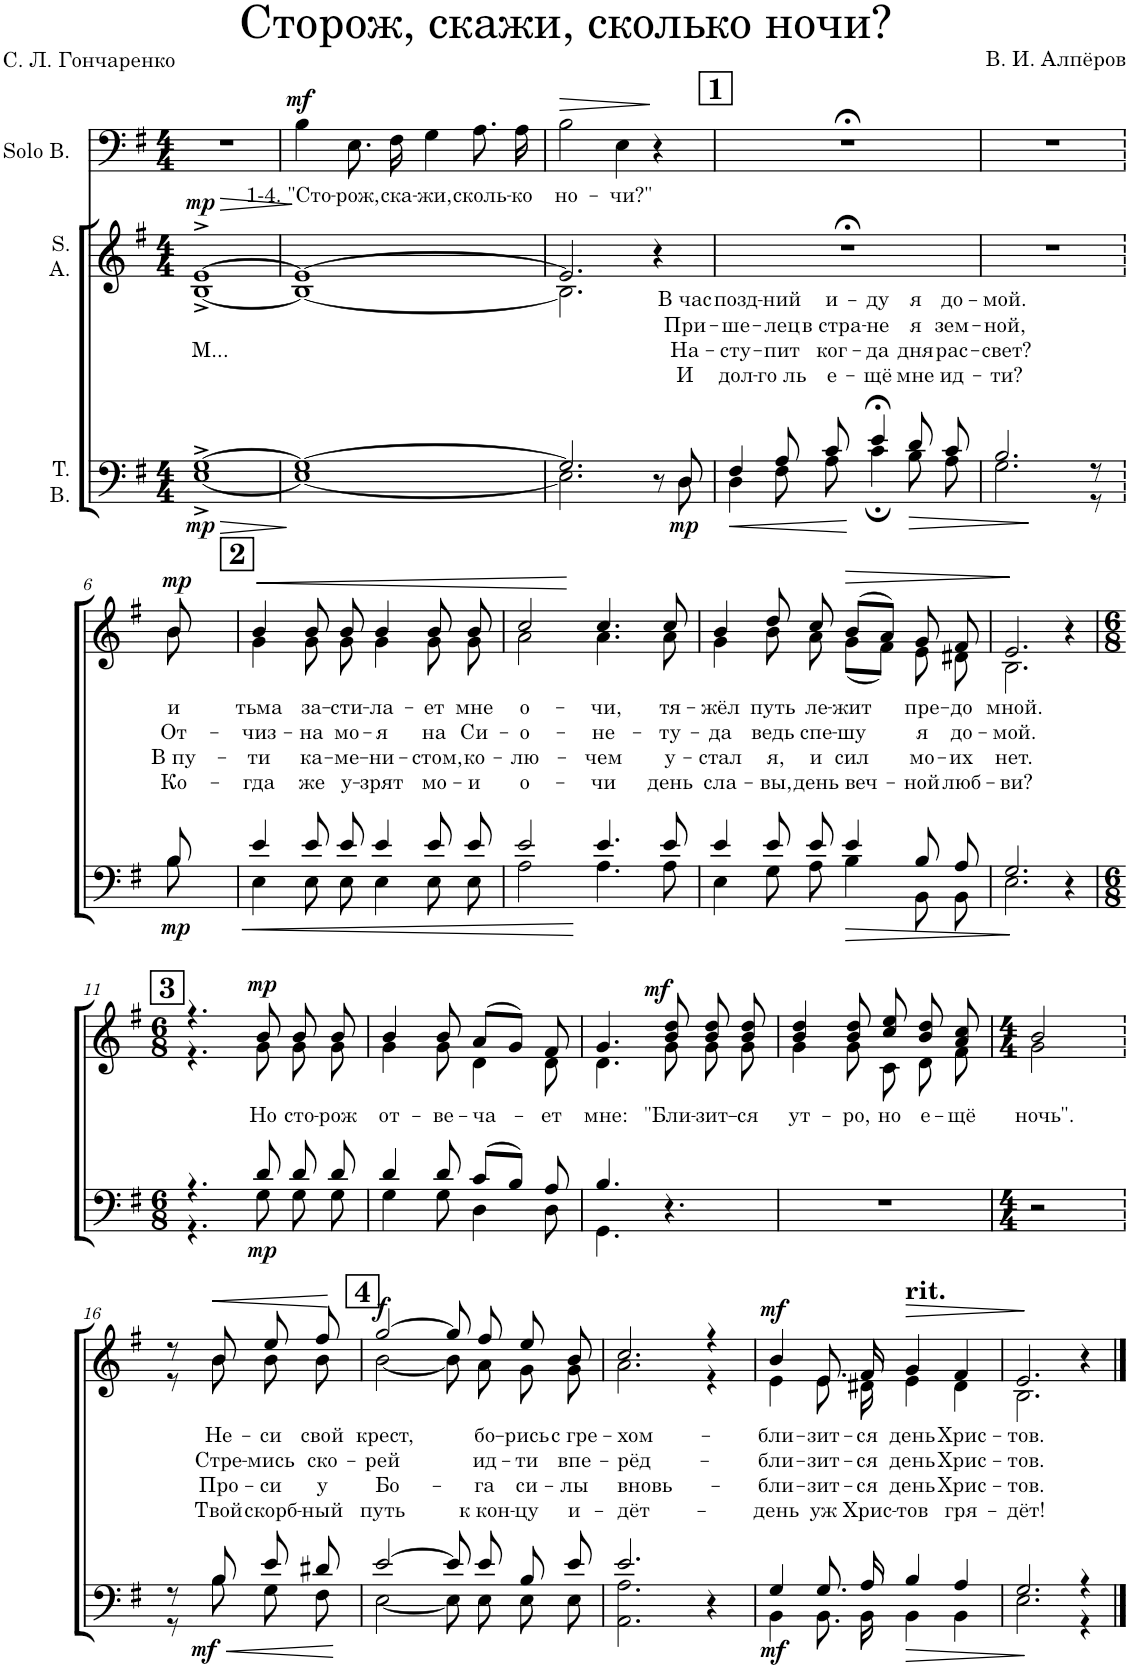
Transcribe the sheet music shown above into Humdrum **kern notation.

**kern	**text	**text	**text	**text	**dynam	**kern	**text	**text	**text	**text	**dynam	**kern	**text	**dynam
*part3	*part3	*part3	*part3	*part3	*part3	*part2	*part2	*part2	*part2	*part2	*part2	*part1	*part1	*part1
*staff3	*staff3	*staff3	*staff3	*staff3	*staff3	*staff2	*staff2	*staff2	*staff2	*staff2	*staff2	*staff1	*staff1	*staff1
*I"T. B.	*	*	*	*	*	*I"S. A.	*	*	*	*	*	*I"Solo В.	*	*
*	*	*	*	*	*	*	*	*	*	*	*	*I'Sol. В.	*	*
*clefF4	*	*	*	*	*	*clefG2	*	*	*	*	*	*clefF4	*	*
*k[f#]	*	*	*	*	*	*k[f#]	*	*	*	*	*	*k[f#]	*	*
*M4/4	*	*	*	*	*	*M4/4	*	*	*	*	*	*M4/4	*	*
=1	=1	=1	=1	=1	=1	=1	=1	=1	=1	=1	=1	=1	=1	=1
!	!	!	!	!	!LO:HP:b	!	!	!	!LO:LY:b	!	!LO:HP:b	!	!	!
*^	*	*	*	*	*	*^	*	*	*	*	*	*	*	*
!	!	!	!	!	!	!LO:DY:n=1:b	!	!	!	!	!	!	!LO:DY:n=1:a	!	!	!
[1G^	[1E^	.	.	.	.	> mp	[1e^	[1B^	.	.	М...	.	> mp	1r	.	.
=2	=2	=2	=2	=2	=2	=2	=2	=2	=2	=2	=2	=2	=2	=2	=2	=2
!	!	!	!	!	!	!	!	!	!	!	!	!	!	!	!LO:LY:b	!LO:DY:a
1G_	1E_	.	.	.	.	.	1e_	1B_	.	.	.	.	.	4B\	1-4. "Сто-	mf
!	!	!	!	!	!	!	!	!	!	!	!	!	!	!	!LO:LY:b	!
.	.	.	.	.	.	.	.	.	.	.	.	.	.	8.E\L	-рож,	.
!	!	!	!	!	!	!	!	!	!	!	!	!	!	!	!LO:LY:b	!
.	.	.	.	.	.	.	.	.	.	.	.	.	.	16F#\Jk	ска-	.
!	!	!	!	!	!	!	!	!	!	!	!	!	!	!	!LO:LY:b	!
.	.	.	.	.	.	.	.	.	.	.	.	.	.	4G\	-жи,	.
!	!	!	!	!	!	!	!	!	!	!	!	!	!	!	!LO:LY:b	!
.	.	.	.	.	.	.	.	.	.	.	.	.	.	8.A\L	сколь-	.
!	!	!	!	!	!	!	!	!	!	!	!	!	!	!	!LO:LY:b	!
.	.	.	.	.	.	.	.	.	.	.	.	.	.	16A\Jk	-ко	.
*v	*v	*	*	*	*	*	*	*	*	*	*	*	*	*	*	*
*	*	*	*	*	*	*v	*v	*	*	*	*	*	*	*	*
.	.	.	.	.	]	.	.	.	.	.	]	.	.	.
=3	=3	=3	=3	=3	=3	=3	=3	=3	=3	=3	=3	=3	=3	=3
*^	*	*	*	*	*	*^	*	*	*	*	*	*	*	*
!	!	!	!	!	!	!	!	!	!	!	!	!	!	!	!LO:LY:b	!LO:HP:b
2.G/]	2.E\]	.	.	.	.	.	2.e/]	2.B\]	.	.	.	.	.	2B\	но-	>
!	!	!	!	!	!	!	!	!	!	!	!	!	!	!	!LO:LY:b	!
.	.	.	.	.	.	.	.	.	.	.	.	.	.	4E\	-чи?"	.
8r	8ryy	.	.	.	.	.	4r	4ryy	.	.	.	.	.	4r	.	]
!	!	!LO:LY:a	!LO:LY:a	!LO:LY:a	!LO:LY:a	!LO:DY:b	!	!	!	!	!	!	!	!	!	!
8D/	8D\	В час	При-	На-	И	mp	.	.	.	.	.	.	.	.	.	.
*	*	*	*	*	*	*	*v	*v	*	*	*	*	*	*	*	*
!!LO:REH:place=s1:a:B:cj:fs=14:t=1
=4	=4	=4	=4	=4	=4	=4	=4	=4	=4	=4	=4	=4	=4	=4	=4
!	!	!LO:LY:a	!LO:LY:a	!LO:LY:a	!LO:LY:a	!LO:HP:b	!	!	!	!	!	!	!	!	!
4F#/	4D\	позд-	-ше-	сту-	дол-	<	1r;<	.	.	.	.	.	1r;<	.	.
!	!	!LO:LY:a	!LO:LY:a	!LO:LY:a	!LO:LY:a	!	!	!	!	!	!	!	!	!	!
8A/	8F#\	-ний	-лец	-пит	-го ль	.	.	.	.	.	.	.	.	.	.
!	!	!LO:LY:a	!LO:LY:a	!LO:LY:a	!LO:LY:a	!	!	!	!	!	!	!	!	!	!
8c/	8A\	и-	в стра-	ког-	е-	.	.	.	.	.	.	.	.	.	.
!	!	!LO:LY:a	!LO:LY:a	!LO:LY:a	!LO:LY:a	!	!	!	!	!	!	!	!	!	!
4e;</	4c;\	-ду	не	-да	-щё	[	.	.	.	.	.	.	.	.	.
!	!	!LO:LY:a	!LO:LY:a	!LO:LY:a	!LO:LY:a	!LO:HP:b	!	!	!	!	!	!	!	!	!
8d/	8B\	я	я	дня	мне	>	.	.	.	.	.	.	.	.	.
!	!	!LO:LY:a	!LO:LY:a	!LO:LY:a	!LO:LY:a	!	!	!	!	!	!	!	!	!	!
8c/	8A\	до-	зем-	рас-	ид-	.	.	.	.	.	.	.	.	.	.
=5	=5	=5	=5	=5	=5	=5	=5	=5	=5	=5	=5	=5	=5	=5	=5
!	!	!LO:LY:a	!LO:LY:a	!LO:LY:a	!LO:LY:a	!	!	!	!	!	!	!	!	!	!
2.B/	2.G\	-мой.	-ной,	-свет?	-ти?	.	1r	.	.	.	.	.	1r	.	.
8r	8r	.	.	.	.	]	.	.	.	.	.	.	.	.	.
8ryy	8ryy	.	.	.	.	.	.	.	.	.	.	.	.	.	.
!!LO:LB:g=z
=6	=6	=6	=6	=6	=6	=6	=6	=6	=6	=6	=6	=6	=6	=6	=6
!	!	!	!	!	!	!LO:DY:b	!	!LO:LY:b	!LO:LY:b	!LO:LY:b	!LO:LY:b	!LO:DY:a	!	!	!
*	*	*	*	*	*	*	*^	*	*	*	*	*	*	*	*
8B/	8B\	.	.	.	.	mp	8b/	8b\	и	От-	В пу-	Ко-	mp	1r	.	.
2..ryy	2..ryy	.	.	.	.	.	2..ryy	2..ryy	.	.	.	.	.	.	.	.
!!LO:REH:place=s1:a:B:cj:fs=14:t=2
=7	=7	=7	=7	=7	=7	=7	=7	=7	=7	=7	=7	=7	=7	=7	=7	=7
!	!	!	!	!	!	!LO:HP:b	!	!	!LO:LY:b	!LO:LY:b	!LO:LY:b	!LO:LY:b	!LO:HP:b	!	!	!
4e/	4E\	.	.	.	.	<	4b/	4g\	тьма	-чиз-	-ти	-гда	<	1r	.	.
!	!	!	!	!	!	!	!	!	!LO:LY:b	!LO:LY:b	!LO:LY:b	!LO:LY:b	!	!	!	!
8e/	8E\	.	.	.	.	.	8b/	8g\	за-	-на	ка-	же	.	.	.	.
!	!	!	!	!	!	!	!	!	!LO:LY:b	!LO:LY:b	!LO:LY:b	!LO:LY:b	!	!	!	!
8e/	8E\	.	.	.	.	.	8b/	8g\	-сти-	мо-	-ме-	у-	.	.	.	.
!	!	!	!	!	!	!	!	!	!LO:LY:b	!LO:LY:b	!LO:LY:b	!LO:LY:b	!	!	!	!
4e/	4E\	.	.	.	.	.	4b/	4g\	-ла-	-я	-ни-	-зрят	.	.	.	.
!	!	!	!	!	!	!	!	!	!LO:LY:b	!LO:LY:b	!LO:LY:b	!LO:LY:b	!	!	!	!
8e/	8E\	.	.	.	.	.	8b/	8g\	-ет	на	-стом,	мо-	.	.	.	.
!	!	!	!	!	!	!	!	!	!LO:LY:b	!LO:LY:b	!LO:LY:b	!LO:LY:b	!	!	!	!
8e/	8E\	.	.	.	.	.	8b/	8g\	мне	Си-	ко-	-и	.	.	.	.
=8	=8	=8	=8	=8	=8	=8	=8	=8	=8	=8	=8	=8	=8	=8	=8	=8
!	!	!	!	!	!	!	!	!	!LO:LY:b	!LO:LY:b	!LO:LY:b	!LO:LY:b	!	!	!	!
2e/	2A\	.	.	.	.	.	2cc/	2a\	о-	-о-	-лю-	о-	.	1r	.	.
!	!	!	!	!	!	!	!	!	!LO:LY:b	!LO:LY:b	!LO:LY:b	!LO:LY:b	!	!	!	!
4.e/	4.A\	.	.	.	.	[	4.cc/	4.a\	-чи,	-не-	-чем	-чи	[	.	.	.
!	!	!	!	!	!	!	!	!	!LO:LY:b	!LO:LY:b	!LO:LY:b	!LO:LY:b	!	!	!	!
8e/	8A\	.	.	.	.	.	8cc/	8a\	тя-	-ту-	у-	день	.	.	.	.
=9	=9	=9	=9	=9	=9	=9	=9	=9	=9	=9	=9	=9	=9	=9	=9	=9
!	!	!	!	!	!	!	!	!	!LO:LY:b	!LO:LY:b	!LO:LY:b	!LO:LY:b	!	!	!	!
4e/	4E\	.	.	.	.	.	4b/	4g\	-жёл	-да	-стал	сла-	.	1r	.	.
!	!	!	!	!	!	!	!	!	!LO:LY:b	!LO:LY:b	!LO:LY:b	!LO:LY:b	!	!	!	!
8e/	8G\	.	.	.	.	.	8dd/	8b\	путь	ведь	я,	-вы,	.	.	.	.
!	!	!	!	!	!	!	!	!	!LO:LY:b	!LO:LY:b	!LO:LY:b	!LO:LY:b	!	!	!	!
8e/	8A\	.	.	.	.	.	8cc/	8a\	ле-	спе-	и	день	.	.	.	.
!	!	!	!	!	!	!LO:HP:b	!	!	!LO:LY:b	!LO:LY:b	!LO:LY:b	!LO:LY:b	!LO:HP:b	!	!	!
4e/	4B\	.	.	.	.	>	(8b/L	(8g\L	-жит	-шу	сил	веч-	>	.	.	.
.	.	.	.	.	.	.	8a/J)	8f#\J)	.	.	.	.	.	.	.	.
!	!	!	!	!	!	!	!	!	!LO:LY:b	!LO:LY:b	!LO:LY:b	!LO:LY:b	!	!	!	!
8B/	8BB\	.	.	.	.	.	8g/	8e\	пре-	я	мо-	-ной	.	.	.	.
!	!	!	!	!	!	!	!	!	!LO:LY:b	!LO:LY:b	!LO:LY:b	!LO:LY:b	!	!	!	!
8A/	8BB\	.	.	.	.	.	8f#/	8d#X\	-до	до-	-их	люб-	.	.	.	.
=10	=10	=10	=10	=10	=10	=10	=10	=10	=10	=10	=10	=10	=10	=10	=10	=10
!	!	!	!	!	!	!	!	!	!LO:LY:b	!LO:LY:b	!LO:LY:b	!LO:LY:b	!	!	!	!
2.G/	2.E\	.	.	.	.	.	2.e/	2.B\	мной.	-мой.	нет.	-ви?	.	1r	.	.
4r	4ryy	.	.	.	.	]	4r	4ryy	.	.	.	.	]	.	.	.
!!LO:LB:g=z
!!LO:REH:place=s1:a:B:cj:fs=14:t=3
=11	=11	=11	=11	=11	=11	=11	=11	=11	=11	=11	=11	=11	=11	=11	=11	=11
*M6/8	*	*	*	*	*	*	*M6/8	*	*	*	*	*	*	*M6/8	*	*
4.r	4.r	.	.	.	.	.	4.r	4.r	.	.	.	.	.	2.r	.	.
!	!	!	!	!	!	!LO:DY:b	!	!	!LO:LY:b	!	!	!	!LO:DY:a	!	!	!
8d/	8G\	.	.	.	.	mp	8b/	8g\	Но	.	.	.	mp	.	.	.
!	!	!	!	!	!	!	!	!	!LO:LY:b	!	!	!	!	!	!	!
8d/	8G\	.	.	.	.	.	8b/	8g\	сто-	.	.	.	.	.	.	.
!	!	!	!	!	!	!	!	!	!LO:LY:b	!	!	!	!	!	!	!
8d/	8G\	.	.	.	.	.	8b/	8g\	-рож	.	.	.	.	.	.	.
=12	=12	=12	=12	=12	=12	=12	=12	=12	=12	=12	=12	=12	=12	=12	=12	=12
!	!	!	!	!	!	!	!	!	!LO:LY:b	!	!	!	!	!	!	!
4d/	4G\	.	.	.	.	.	4b/	4g\	от-	.	.	.	.	2.r	.	.
!	!	!	!	!	!	!	!	!	!LO:LY:b	!	!	!	!	!	!	!
8d/	8G\	.	.	.	.	.	8b/	8g\	-ве-	.	.	.	.	.	.	.
!	!	!	!	!	!	!	!	!	!LO:LY:b	!	!	!	!	!	!	!
(8c/L	4D\	.	.	.	.	.	(8a/L	4d\	-ча-	.	.	.	.	.	.	.
8B/J)	.	.	.	.	.	.	8g/J)	.	.	.	.	.	.	.	.	.
!	!	!	!	!	!	!	!	!	!LO:LY:b	!	!	!	!	!	!	!
8A/	8D\	.	.	.	.	.	8f#/	8d\	-ет	.	.	.	.	.	.	.
=13	=13	=13	=13	=13	=13	=13	=13	=13	=13	=13	=13	=13	=13	=13	=13	=13
!	!	!	!	!	!	!	!	!	!LO:LY:b	!	!	!	!	!	!	!
4.B/	4.GG\	.	.	.	.	.	4.g/	4.d\	мне:	.	.	.	.	2.r	.	.
!	!	!	!	!	!	!	!	!	!LO:LY:b	!	!	!	!LO:DY:a	!	!	!
4.r	4.ryy	.	.	.	.	.	8b/ 8dd/	8g\	"Бли-	.	.	.	mf	.	.	.
!	!	!	!	!	!	!	!	!	!LO:LY:b	!	!	!	!	!	!	!
.	.	.	.	.	.	.	8b/ 8dd/	8g\	-зит-	.	.	.	.	.	.	.
!	!	!	!	!	!	!	!	!	!LO:LY:b	!	!	!	!	!	!	!
.	.	.	.	.	.	.	8b/ 8dd/	8g\	-ся	.	.	.	.	.	.	.
*v	*v	*	*	*	*	*	*	*	*	*	*	*	*	*	*	*
=14	=14	=14	=14	=14	=14	=14	=14	=14	=14	=14	=14	=14	=14	=14	=14
!	!	!	!	!	!	!	!	!LO:LY:b	!	!	!	!	!	!	!
2.r	.	.	.	.	.	4b/ 4dd/	4g\	ут-	.	.	.	.	2.r	.	.
!	!	!	!	!	!	!	!	!LO:LY:b	!	!	!	!	!	!	!
.	.	.	.	.	.	8b/ 8dd/	8g\	-ро,	.	.	.	.	.	.	.
!	!	!	!	!	!	!	!	!LO:LY:b	!	!	!	!	!	!	!
.	.	.	.	.	.	8cc/ 8ee/	8c\	но	.	.	.	.	.	.	.
!	!	!	!	!	!	!	!	!LO:LY:b	!	!	!	!	!	!	!
.	.	.	.	.	.	8b/ 8dd/	8d\	е-	.	.	.	.	.	.	.
!	!	!	!	!	!	!	!	!LO:LY:b	!	!	!	!	!	!	!
.	.	.	.	.	.	8a/ 8cc/	8f#\	-щё	.	.	.	.	.	.	.
=15	=15	=15	=15	=15	=15	=15	=15	=15	=15	=15	=15	=15	=15	=15	=15
*M4/4	*	*	*	*	*	*M4/4	*	*	*	*	*	*	*M4/4	*	*
!	!	!	!	!	!	!	!	!LO:LY:b	!	!	!	!	!	!	!
2r	.	.	.	.	.	2b/	2g\	ночь".	.	.	.	.	1r	.	.
2ryy	.	.	.	.	.	2ryy	2ryy	.	.	.	.	.	.	.	.
!!LO:LB:g=z
=16	=16	=16	=16	=16	=16	=16	=16	=16	=16	=16	=16	=16	=16	=16	=16
*^	*	*	*	*	*	*	*	*	*	*	*	*	*	*	*
8r	8r	.	.	.	.	.	8r	8r	.	.	.	.	.	1r	.	.
!	!	!	!	!	!	!LO:HP:b	!	!	!LO:LY:b	!LO:LY:b	!LO:LY:b	!LO:LY:b	!LO:HP:b	!	!	!
!	!	!	!	!	!	!LO:DY:n=1:b	!	!	!	!	!	!	!	!	!	!
8B/	8B\	.	.	.	.	< mf	8b/	8b\	Не-	Стре-	Про-	Твой	<	.	.	.
!	!	!	!	!	!	!	!	!	!LO:LY:b	!LO:LY:b	!LO:LY:b	!LO:LY:b	!	!	!	!
8e/	8G\	.	.	.	.	.	8ee/	8b\	-си	-мись	-си	скорб-	.	.	.	.
!	!	!	!	!	!	!	!	!	!LO:LY:b	!LO:LY:b	!LO:LY:b	!LO:LY:b	!	!	!	!
8d#X/	8F#\	.	.	.	.	.	8ff#/	8b\	свой	ско-	у	-ный	.	.	.	.
2ryy	2ryy	.	.	.	.	[	2ryy	2ryy	.	.	.	.	.	.	.	.
!!LO:REH:place=s1:a:B:cj:fs=14:t=4
=17	=17	=17	=17	=17	=17	=17	=17	=17	=17	=17	=17	=17	=17	=17	=17	=17
!	!	!	!	!	!	!	!	!	!LO:LY:b	!LO:LY:b	!LO:LY:b	!LO:LY:b	!LO:DY:a	!	!	!
[2e/	[2E\	.	.	.	.	.	[2gg/	[2b\	крест,	-рей	Бо-	путь	f	1r	.	.
8e/]	8E\]	.	.	.	.	.	8gg/]	8b\]	.	.	.	.	[	.	.	.
!	!	!	!	!	!	!	!	!	!LO:LY:b	!LO:LY:b	!LO:LY:b	!LO:LY:b	!	!	!	!
8e/	8E\	.	.	.	.	.	8ff#/	8a\	бо-	ид-	-га	к кон-	.	.	.	.
!	!	!	!	!	!	!	!	!	!LO:LY:b	!LO:LY:b	!LO:LY:b	!LO:LY:b	!	!	!	!
8B/	8E\	.	.	.	.	.	8ee/	8g\	-рись	-ти	си-	-цу	.	.	.	.
!	!	!	!	!	!	!	!	!	!LO:LY:b	!LO:LY:b	!LO:LY:b	!LO:LY:b	!	!	!	!
8e/	8E\	.	.	.	.	.	8b/	8g\	с гре-	впе-	-лы	и-	.	.	.	.
=18	=18	=18	=18	=18	=18	=18	=18	=18	=18	=18	=18	=18	=18	=18	=18	=18
!	!	!	!	!	!	!	!	!	!LO:LY:b	!LO:LY:b	!LO:LY:b	!LO:LY:b	!	!	!	!
2.e/	2.AA\ 2.A\	.	.	.	.	.	2.cc/	2.a\	-хом-	-рёд-	вновь-	-дёт-	.	1r	.	.
4r	4ryy	.	.	.	.	.	4r	4r	.	.	.	.	.	.	.	.
=19	=19	=19	=19	=19	=19	=19	=19	=19	=19	=19	=19	=19	=19	=19	=19	=19
!	!	!	!	!	!	!LO:DY:b	!	!	!LO:LY:b	!LO:LY:b	!LO:LY:b	!LO:LY:b	!LO:DY:a	!	!	!
*	*	*	*	*	*	*	*	*	*	*	*	*	*	*^	*	*
4G/	4BB\	.	.	.	.	mf	4b/	4e\	-бли-	-бли-	-бли-	день	mf	1r	2ryy	.	.
!	!	!	!	!	!	!	!	!	!LO:LY:b	!LO:LY:b	!LO:LY:b	!LO:LY:b	!	!	!	!	!
8.G/	8.BB\	.	.	.	.	.	8.e/	8.e\	-зит-	-зит-	-зит-	уж	.	.	.	.	.
!	!	!	!	!	!	!	!	!	!LO:LY:b	!LO:LY:b	!LO:LY:b	!LO:LY:b	!	!	!	!	!
16A/	16BB\	.	.	.	.	.	16f#/	16d#X\	-ся	-ся	-ся	Хрис-	.	.	.	.	.
!	!	!	!	!	!	!	!	!	!	!	!	!	!	!	!LO:TX:a:t=rit.	!	!
!	!	!	!	!	!	!LO:HP:b	!	!	!LO:LY:b	!LO:LY:b	!LO:LY:b	!LO:LY:b	!LO:HP:b	!	!	!	!
4B/	4BB\	.	.	.	.	>	4g/	4e\	день	день	день	-тов	>	.	2ryy	.	.
!	!	!	!	!	!	!	!	!	!LO:LY:b	!LO:LY:b	!LO:LY:b	!LO:LY:b	!	!	!	!	!
4A/	4BB\	.	.	.	.	.	4f#/	4d#\	Хрис-	Хрис-	Хрис-	гря-	.	.	.	.	.
=20	=20	=20	=20	=20	=20	=20	=20	=20	=20	=20	=20	=20	=20	=20	=20	=20	=20
!	!	!	!	!	!	!	!	!	!LO:LY:b	!LO:LY:b	!LO:LY:b	!LO:LY:b	!	!	!	!	!
*	*	*	*	*	*	*	*	*	*	*	*	*	*	*v	*v	*	*
2.G/	2.E\	.	.	.	.	.	2.e/	2.B\	-тов.	-тов.	-тов.	-дёт!	.	1r	.	.
4r	4r	.	.	.	.	]	4r	4ryy	.	.	.	.	]	.	.	.
*v	*v	*	*	*	*	*	*	*	*	*	*	*	*	*	*	*
*	*	*	*	*	*	*v	*v	*	*	*	*	*	*	*	*
==	==	==	==	==	==	==	==	==	==	==	==	==	==	==
*-	*-	*-	*-	*-	*-	*-	*-	*-	*-	*-	*-	*-	*-	*-
